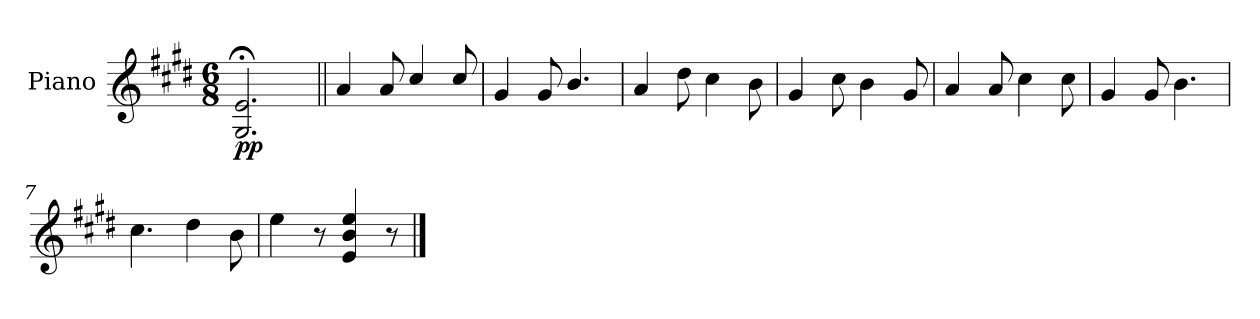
**kern	**dynam
*part1	*part1
*staff1	*staff1
*I"Piano	*
*I'Pno.	*
*clefG2	*
*k[f#c#g#d#]	*
*M6/8	*
=	=
!	!LO:DY:b
2.G#;</ 2.e;</	pp
=1||	=1||
4a/	.
8a/	.
4cc#/	.
8cc#/	.
=2	=2
4g#/	.
8g#/	.
4.b/	.
=3	=3
4a/	.
8dd#\	.
4cc#\	.
8b\	.
=4	=4
4g#/	.
8cc#\	.
4b\	.
8g#/	.
=5	=5
4a/	.
8a/	.
4cc#\	.
8cc#\	.
=6	=6
4g#/	.
8g#/	.
4.b\	.
!!LO:LB:g=z
=7	=7
4.cc#\	.
4dd#\	.
8b\	.
=8	=8
4ee\	.
8r	.
4e/ 4b/ 4ee/	.
8r	.
==	==
*-	*-
